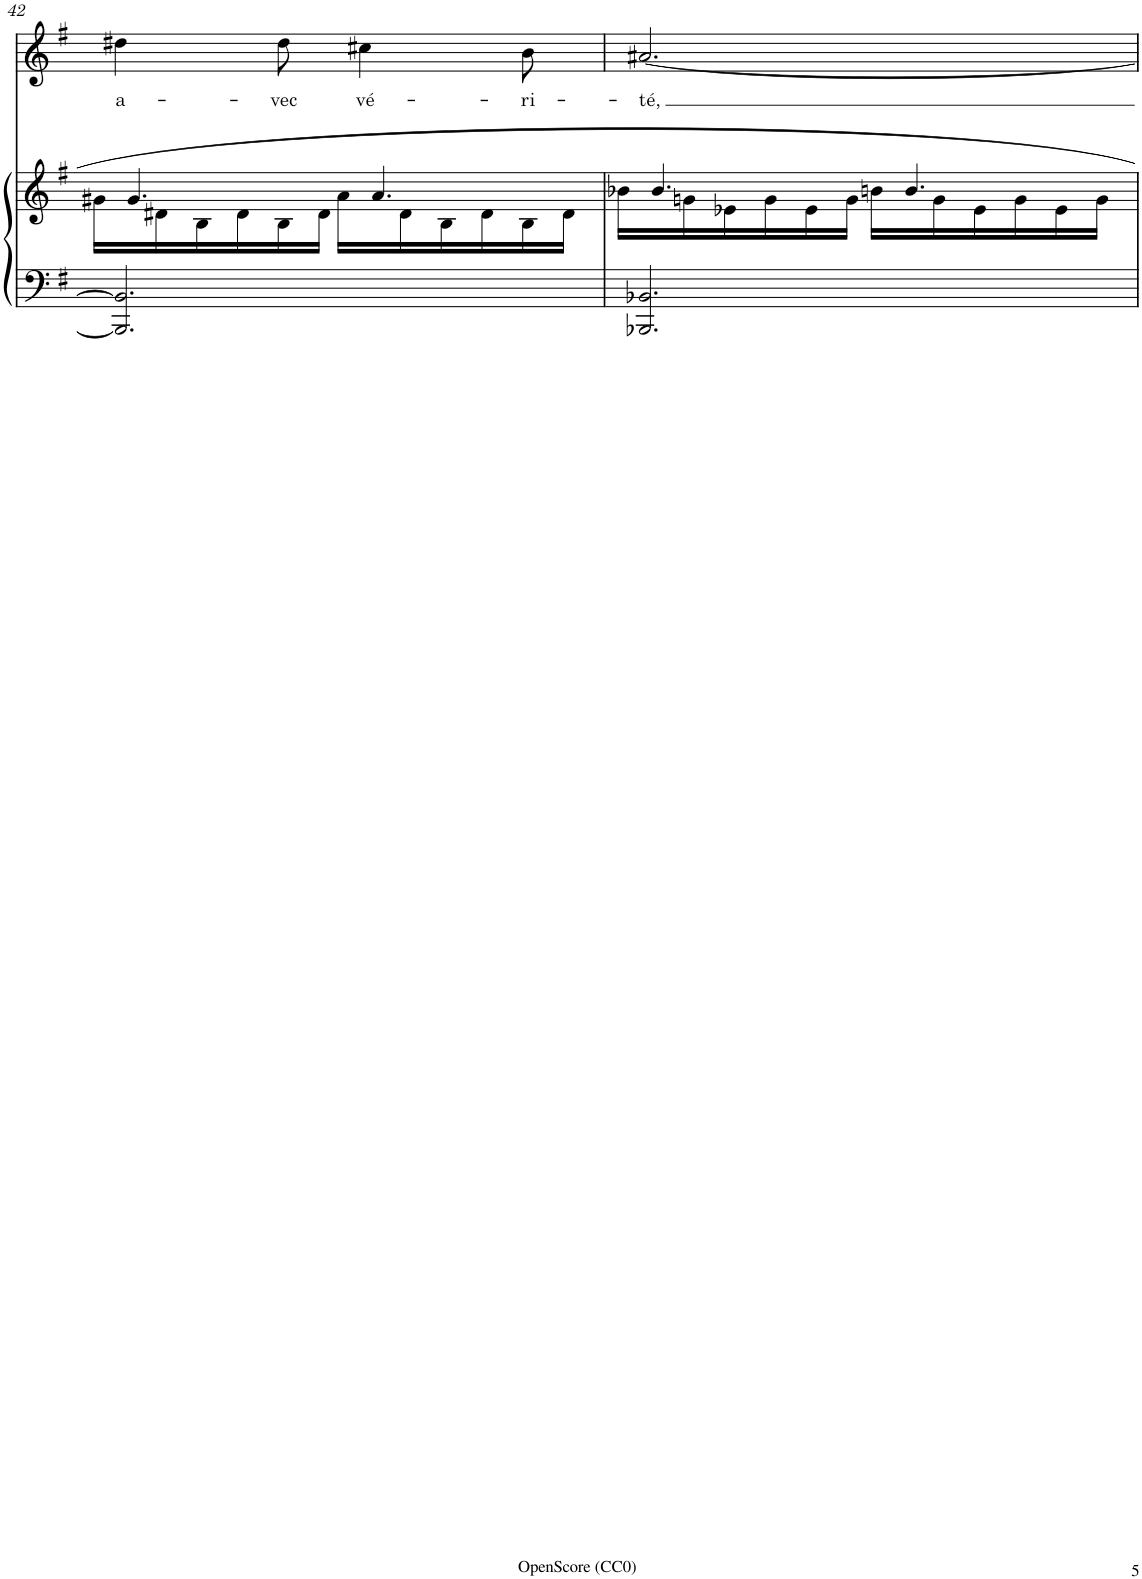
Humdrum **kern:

**kern	**kern	**kern	**text
*part2	*part2	*part1	*part1
*staff3	*staff2	*staff1	*staff1
*I"Piano	*	*I"Voice	*
*I'Pno	*	*	*
!!LO:PB:g=z
*clefF4	*clefG2	*clefG2	*
*k[f#]	*k[f#]	*k[f#]	*
*M6/8	*M6/8	*M6/8	*
=42	=42	=42	=42
*	*^	*	*
!	!	!	!	!LO:LY:b
2.BBB/] 2.BB/]	4.g#X/	16g#\LL	4dd#X\	a-
.	.	16d#X\	.	.
.	.	16B\	.	.
.	.	16d#\	.	.
!	!	!	!	!LO:LY:b
.	.	16B\	8dd#\	-vec
.	.	16d#\JJ	.	.
!	!	!	!	!LO:LY:b
.	4.a/	16a\LL	4cc#X\	vé-
.	.	16d#\	.	.
.	.	16B\	.	.
.	.	16d#\	.	.
!	!	!	!	!LO:LY:b
.	.	16B\	8b\	-ri-
.	.	16d#\JJ	.	.
=43	=43	=43	=43	=43
!	!	!	!	!LO:LY:b
2.BBB-X/ 2.BB-X/	4.b-X/	16b-\LL	[2.a#X/	-té,
.	.	16gn\	.	.
.	.	16e-X\	.	.
.	.	16g\	.	.
.	.	16e-\	.	.
.	.	16g\JJ	.	.
.	4.bn/	16b\LL	.	.
.	.	16g\	.	.
.	.	16e-\	.	.
.	.	16g\	.	.
.	.	16e-\	.	.
.	.	16g\JJ	.	.
*	*v	*v	*	*
=	=	=	=
*-	*-	*-	*-
